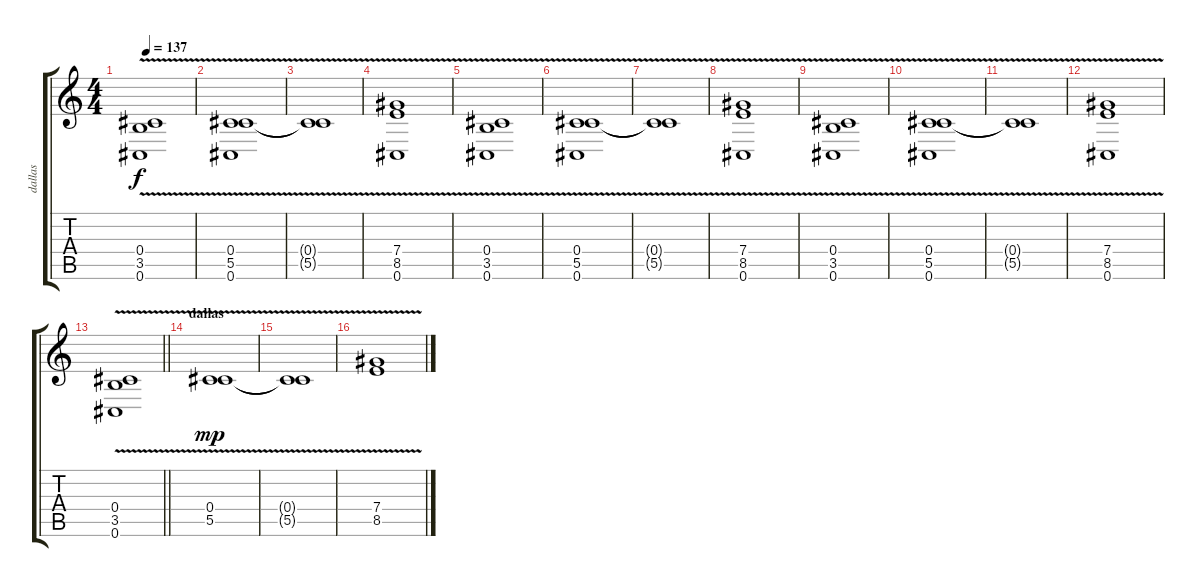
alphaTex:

\track ("dallas" "dallas") {instrument distortionguitar}
\staff {score tabs}
\tuning (Eb4 Bb3 Gb3 Db3 Ab2 Db2) {hide}
\ts (4 4)
\tempo 137
\clef g2
\ks c
(0.4{v} 3.5 0.6).1{dy f} |
(0.4{v} 5.5 0.6).1 |
(0.4{t} 5.5{t}).1 |
(7.4{v} 8.5 0.6).1 |
(0.4{v} 3.5 0.6).1 |
(0.4{v} 5.5 0.6).1 |
(0.4{t} 5.5{t}).1 |
(7.4{v} 8.5 0.6).1 |
(0.4{v} 3.5 0.6).1 |
(0.4{v} 5.5 0.6).1 |
(0.4{t} 5.5{t}).1 |
(7.4{v} 8.5 0.6).1 |
\barLineRight lightlight
(0.4{v} 3.5 0.6).1 |
\section ("" "dallas")
(0.4{v} 5.5).1{dy mp} |
(0.4{t} 5.5{t}).1 |
(7.4{v} 8.5).1
